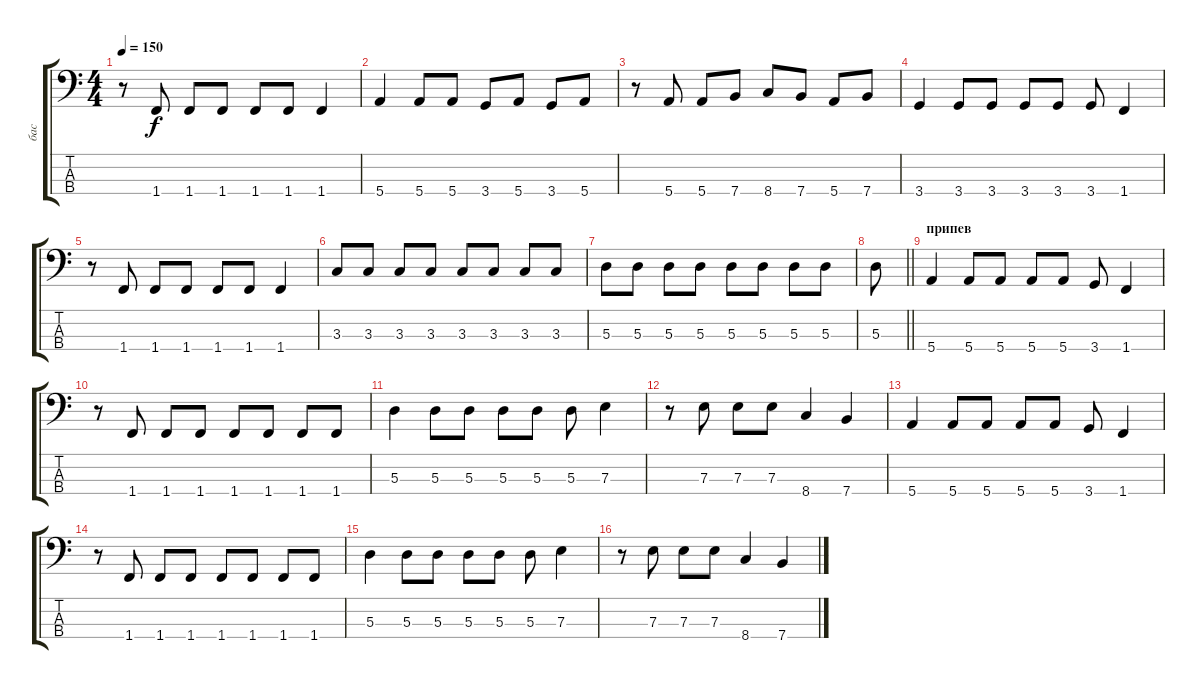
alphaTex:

\track ("бас" "бас") {instrument slapbass2}
\staff {score tabs}
\tuning (G2 D2 A1 E1) {hide}
\ts (4 4)
\tempo 150
\clef f4
\ks c
r.8{dy f} 1.4.8 1.4.8 1.4.8 1.4.8 1.4.8 1.4.4 |
5.4.4 5.4.8 5.4.8 3.4.8 5.4.8 3.4.8 5.4.8 |
r.8 5.4.8 5.4.8 7.4.8 8.4.8 7.4.8 5.4.8 7.4.8 |
3.4.4 3.4.8 3.4.8 3.4.8 3.4.8 3.4.8 1.4.4 |
r.8 1.4.8 1.4.8 1.4.8 1.4.8 1.4.8 1.4.4 |
3.3.8 3.3.8 3.3.8 3.3.8 3.3.8 3.3.8 3.3.8 3.3.8 |
5.3.8 5.3.8 5.3.8 5.3.8 5.3.8 5.3.8 5.3.8 5.3.8 |
\barLineRight lightlight
5.3.8 |
\section ("" "припев")
5.4.4 5.4.8 5.4.8 5.4.8 5.4.8 3.4.8 1.4.4 |
r.8 1.4.8 1.4.8 1.4.8 1.4.8 1.4.8 1.4.8 1.4.8 |
5.3.4 5.3.8 5.3.8 5.3.8 5.3.8 5.3.8 7.3.4 |
r.8 7.3.8 7.3.8 7.3.8 8.4.4 7.4.4 |
5.4.4 5.4.8 5.4.8 5.4.8 5.4.8 3.4.8 1.4.4 |
r.8 1.4.8 1.4.8 1.4.8 1.4.8 1.4.8 1.4.8 1.4.8 |
5.3.4 5.3.8 5.3.8 5.3.8 5.3.8 5.3.8 7.3.4 |
r.8 7.3.8 7.3.8 7.3.8 8.4.4 7.4.4
